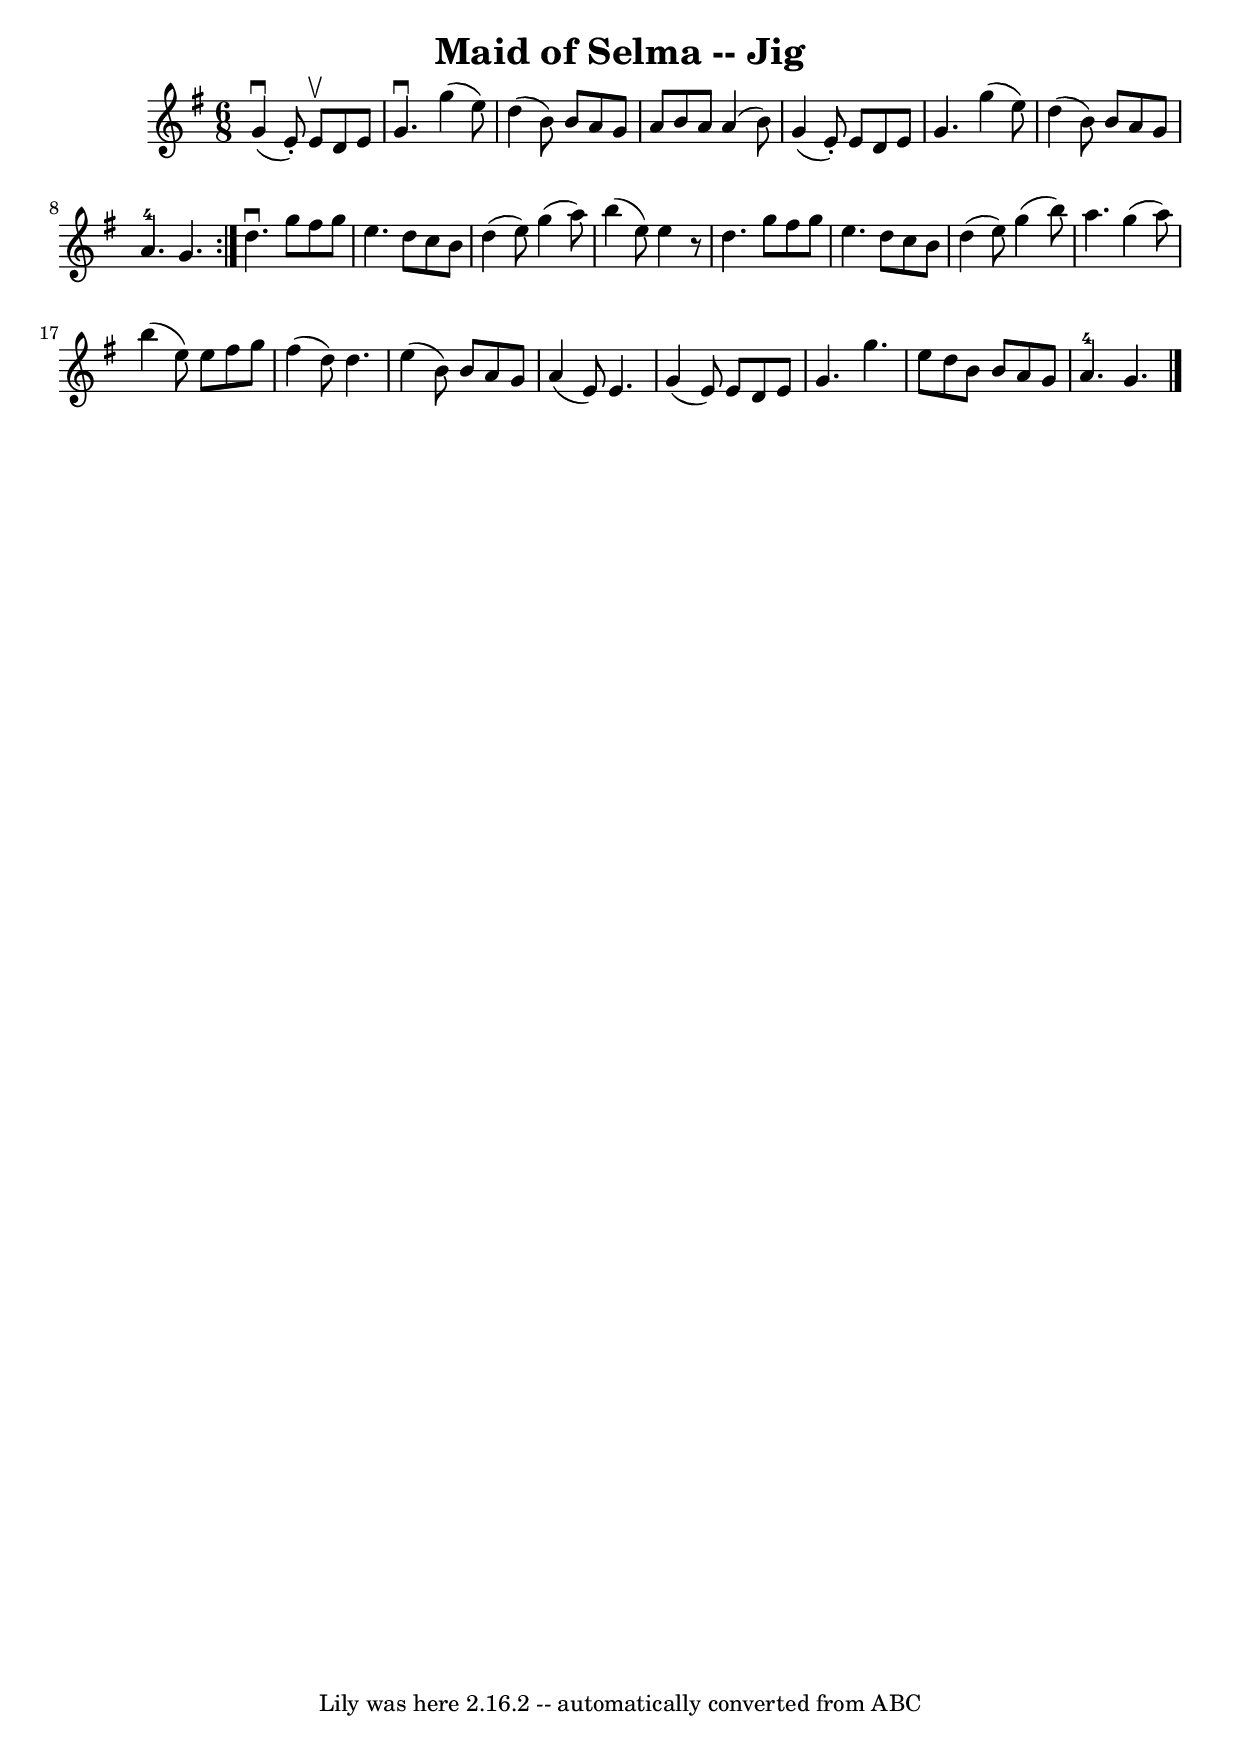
\version "2.16.2"
\include "Mammoth.ily"
\header {
  %% book = "Ryan's Mammoth Collection"
  crossRefNumber = "1"
  footnotes = ""
  origin = "SCOTCH"
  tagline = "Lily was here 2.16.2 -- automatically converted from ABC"
  title = "Maid of Selma -- Jig"

}
voicedefault =  {



  \repeat volta 2 {

    \time 6/8 
    \key g \major
 g'4^\downbow(e'8 -.) e'8^\upbow d'8 e'8 
    |
    g'4.^\downbow g''4 (e''8) |
    d''4 (b'8)   
    b'8 a'8 g'8  |
    a'8 b'8 a'8 a'4 (b'8) |
    
    g'4 (e'8 -.) e'8 d'8 e'8  |
    g'4. g''4 (e''8) 
    |
    d''4 (b'8) b'8 a'8 g'8  |
    a'4.-4 g'4.  
  } 
  d''4.^\downbow g''8 fis''8 g''8  |
  e''4. d''8 c''8  
  b'8  |
  d''4 (e''8) g''4 (a''8) |
  b''4 (
  e''8) e''4    r8   |
  d''4. g''8 fis''8 g''8  |
  
  e''4. d''8 c''8 b'8  |
  d''4 (e''8) g''4 (b''8) 
  |
  a''4. g''4 (a''8) |
  b''4 (e''8) e''8    
  fis''8 g''8  |
  fis''4 (d''8) d''4.    |
  e''4 (
  b'8) b'8 a'8 g'8  |
  a'4 (e'8) e'4.    |
  
  g'4 (e'8) e'8 d'8 e'8  |
  g'4. g''4.  |
  e''8  
  d''8 b'8 b'8 a'8 g'8  |
  a'4.-4 g'4.    \bar "|."   

}

\score{
  <<

    \context Staff="default"
    {
      \voicedefault 
      
    }

  >>
  \layout {
    
  }
  \midi {
  }

}
